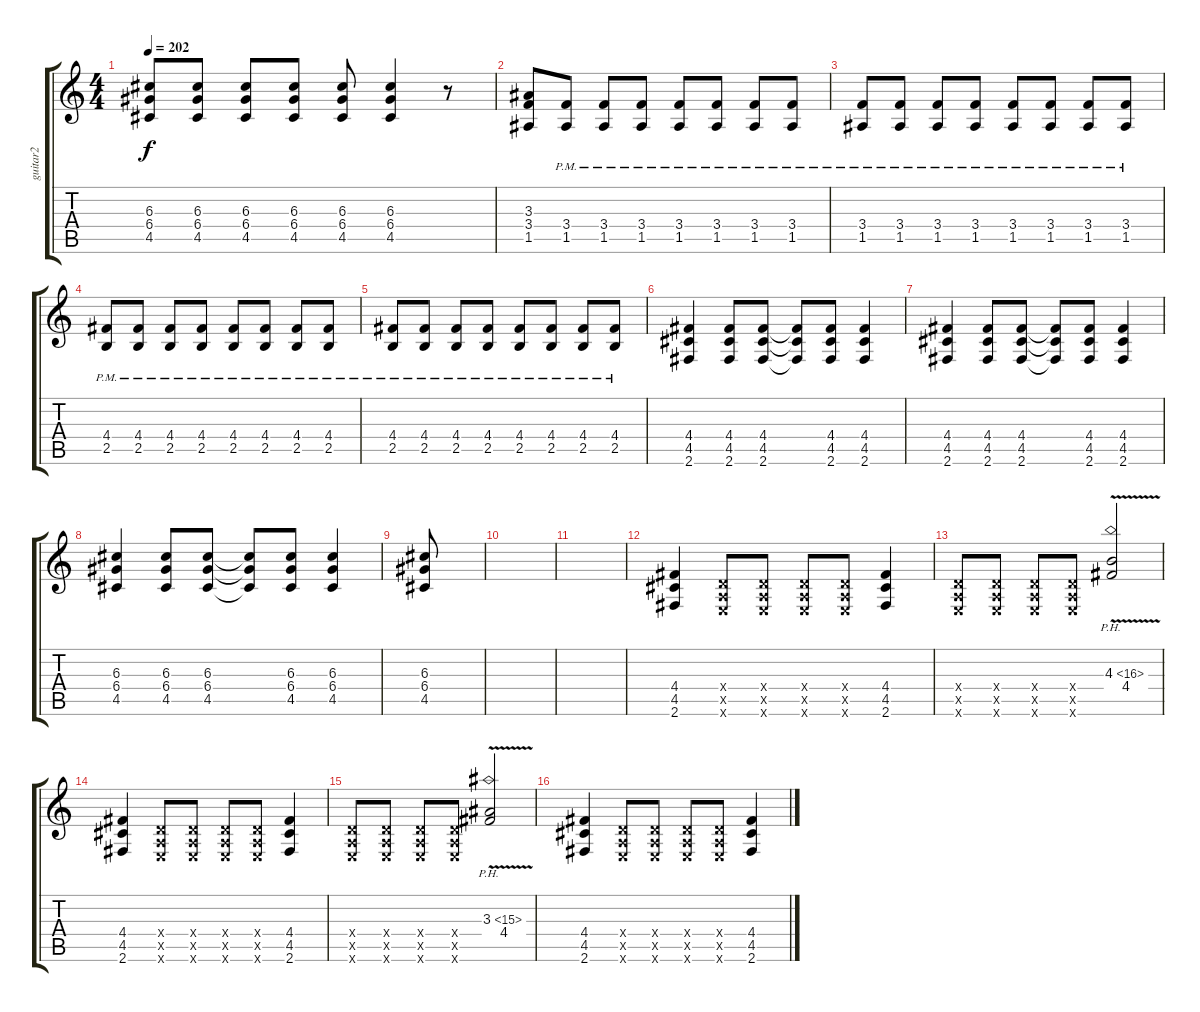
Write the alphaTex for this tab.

\track ("guitar2" "guitar2") {instrument distortionguitar}
\staff {score tabs}
\tuning (E4 B3 G3 D3 A2 E2) {hide}
\ts (4 4)
\tempo 202
\clef g2
\ks c
(6.3 6.4 4.5).8{dy f} (6.3 6.4 4.5).8 (6.3 6.4 4.5).8 (6.3 6.4 4.5).8 (6.3 6.4 4.5).8 (6.3 6.4 4.5).4 r.8 |
(3.3 3.4 1.5).8 (3.4{pm} 1.5{pm}).8 (3.4{pm} 1.5{pm}).8 (3.4{pm} 1.5{pm}).8 (3.4{pm} 1.5{pm}).8 (3.4{pm} 1.5{pm}).8 (3.4{pm} 1.5{pm}).8 (3.4{pm} 1.5{pm}).8 |
(3.4{pm} 1.5{pm}).8 (3.4{pm} 1.5{pm}).8 (3.4{pm} 1.5{pm}).8 (3.4{pm} 1.5{pm}).8 (3.4{pm} 1.5{pm}).8 (3.4{pm} 1.5{pm}).8 (3.4{pm} 1.5{pm}).8 (3.4{pm} 1.5{pm}).8 |
(4.4{pm} 2.5{pm}).8 (4.4{pm} 2.5{pm}).8 (4.4{pm} 2.5{pm}).8 (4.4{pm} 2.5{pm}).8 (4.4{pm} 2.5{pm}).8 (4.4{pm} 2.5{pm}).8 (4.4{pm} 2.5{pm}).8 (4.4{pm} 2.5{pm}).8 |
(4.4{pm} 2.5{pm}).8 (4.4{pm} 2.5{pm}).8 (4.4{pm} 2.5{pm}).8 (4.4{pm} 2.5{pm}).8 (4.4{pm} 2.5{pm}).8 (4.4{pm} 2.5{pm}).8 (4.4{pm} 2.5{pm}).8 (4.4{pm} 2.5{pm}).8 |
(4.4 4.5 2.6).4 (4.4 4.5 2.6).8 (4.4 4.5 2.6).8 (4.4{t} 4.5{t} 2.6{t}).8 (4.4 4.5 2.6).8 (4.4 4.5 2.6).4 |
(4.4 4.5 2.6).4 (4.4 4.5 2.6).8 (4.4 4.5 2.6).8 (4.4{t} 4.5{t} 2.6{t}).8 (4.4 4.5 2.6).8 (4.4 4.5 2.6).4 |
(6.3 6.4 4.5).4 (6.3 6.4 4.5).8 (6.3 6.4 4.5).8 (6.3{t} 6.4{t} 4.5{t}).8 (6.3 6.4 4.5).8 (6.3 6.4 4.5).4 |
(6.3 6.4 4.5).8 |
|
|
(4.4 4.5 2.6).4 (0.4{x} 0.5{x} 0.6{x}).8 (0.4{x} 0.5{x} 0.6{x}).8 (0.4{x} 0.5{x} 0.6{x}).8 (0.4{x} 0.5{x} 0.6{x}).8 (4.4 4.5 2.6).4 |
(0.4{x} 0.5{x} 0.6{x}).8 (0.4{x} 0.5{x} 0.6{x}).8 (0.4{x} 0.5{x} 0.6{x}).8 (0.4{x} 0.5{x} 0.6{x}).8 (4.3{ph 12 v} 4.4).2 |
(4.4 4.5 2.6).4 (0.4{x} 0.5{x} 0.6{x}).8 (0.4{x} 0.5{x} 0.6{x}).8 (0.4{x} 0.5{x} 0.6{x}).8 (0.4{x} 0.5{x} 0.6{x}).8 (4.4 4.5 2.6).4 |
(0.4{x} 0.5{x} 0.6{x}).8 (0.4{x} 0.5{x} 0.6{x}).8 (0.4{x} 0.5{x} 0.6{x}).8 (0.4{x} 0.5{x} 0.6{x}).8 (3.3{ph 12 v} 4.4).2 |
(4.4 4.5 2.6).4 (0.4{x} 0.5{x} 0.6{x}).8 (0.4{x} 0.5{x} 0.6{x}).8 (0.4{x} 0.5{x} 0.6{x}).8 (0.4{x} 0.5{x} 0.6{x}).8 (4.4 4.5 2.6).4
